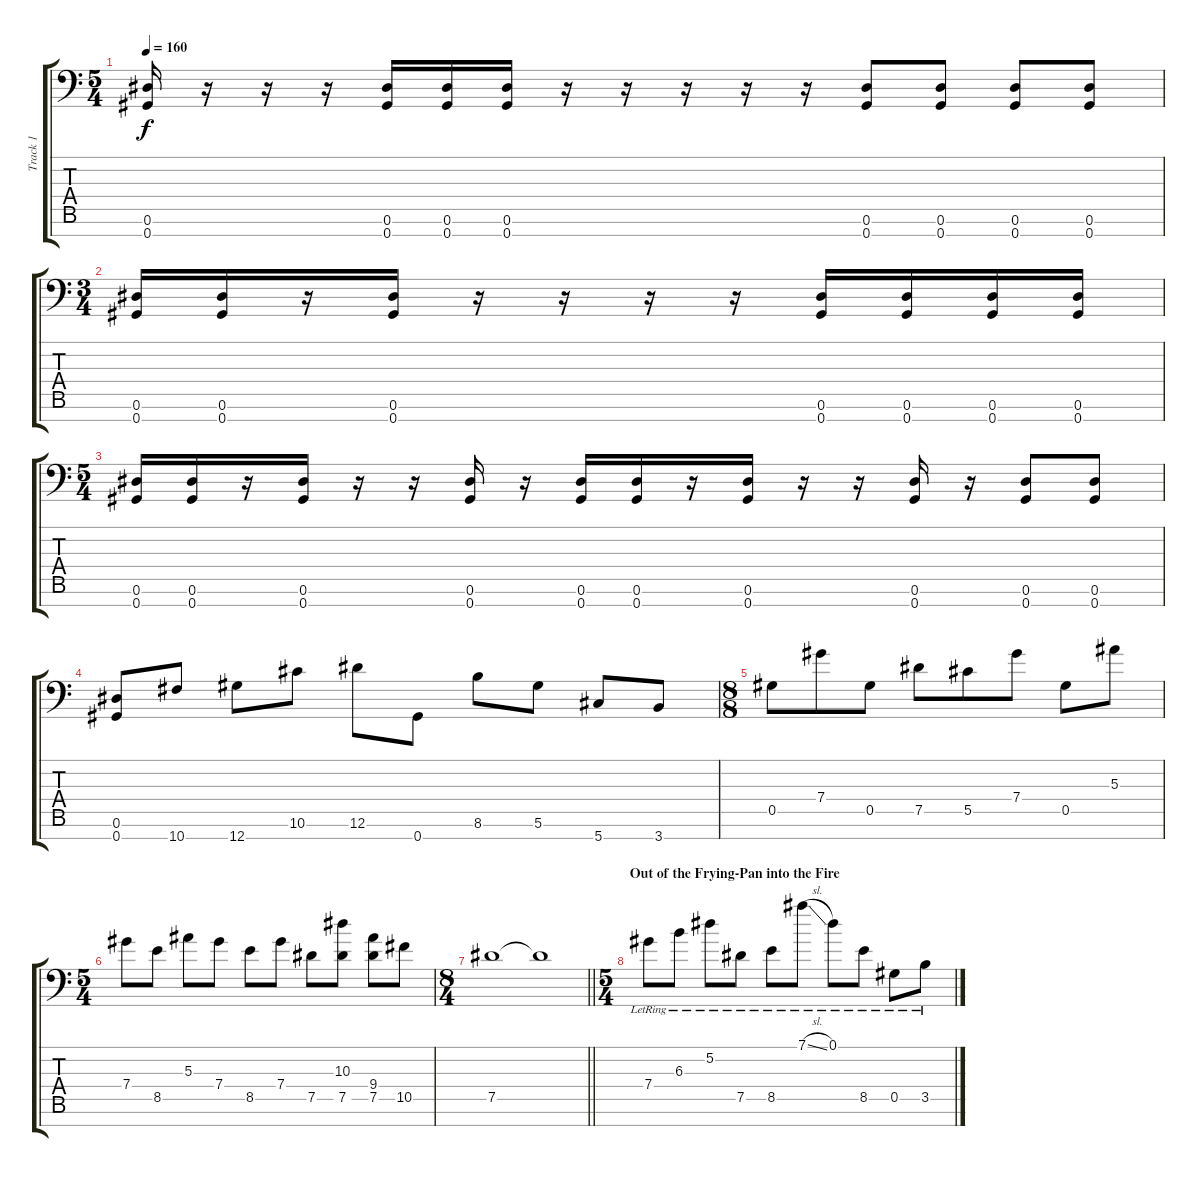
\track ("Track 1" "Track 1") {instrument distortionguitar}
\staff {score tabs}
\tuning (Eb4 Bb3 F3 Db3 Ab2 Eb2 Ab1) {hide}
\ts (5 4)
\tempo 160
\clef f4
\ks c
(0.6 0.7).16{dy f} r.16 r.16 r.16 (0.6 0.7).16 (0.6 0.7).16 (0.6 0.7).16 r.16 r.16 r.16 r.16 r.16 (0.6 0.7).8 (0.6 0.7).8 (0.6 0.7).8 (0.6 0.7).8 |
\ts (3 4)
(0.6 0.7).16 (0.6 0.7).16 r.16 (0.6 0.7).16 r.16 r.16 r.16 r.16 (0.6 0.7).16 (0.6 0.7).16 (0.6 0.7).16 (0.6 0.7).16 |
\ts (5 4)
(0.6 0.7).16 (0.6 0.7).16 r.16 (0.6 0.7).16 r.16 r.16 (0.6 0.7).16 r.16 (0.6 0.7).16 (0.6 0.7).16 r.16 (0.6 0.7).16 r.16 r.16 (0.6 0.7).16 r.16 (0.6 0.7).8 (0.6 0.7).8 |
(0.6 0.7).8 10.7.8 12.7.8 10.6.8 12.6.8 0.7.8 8.6.8 5.6.8 5.7.8 3.7.8 |
\ts (8 8)
0.5.8 7.4.8 0.5.8 7.5.8 5.5.8 7.4.8 0.5.8 5.3.8 |
\ts (5 4)
7.4.8 8.5.8 5.3.8 7.4.8 8.5.8 7.4.8 7.5.8 (10.3 7.5).8 (9.4 7.5).8 10.5.8 |
\ts (8 4)
\barLineRight lightlight
7.5.1{volume 4} 7.5{t}.1 |
\ts (5 4)
\section ("" "Out of the Frying-Pan into the Fire")
7.4{lr}.8{volume 13 instrument electricguitarjazz} 6.3{lr}.8 5.2{lr}.8 7.5{lr}.8 8.5{lr}.8 7.1{sl lr}.8 0.1{lr}.8 8.5{lr}.8 0.5{lr}.8 3.5{lr}.8
